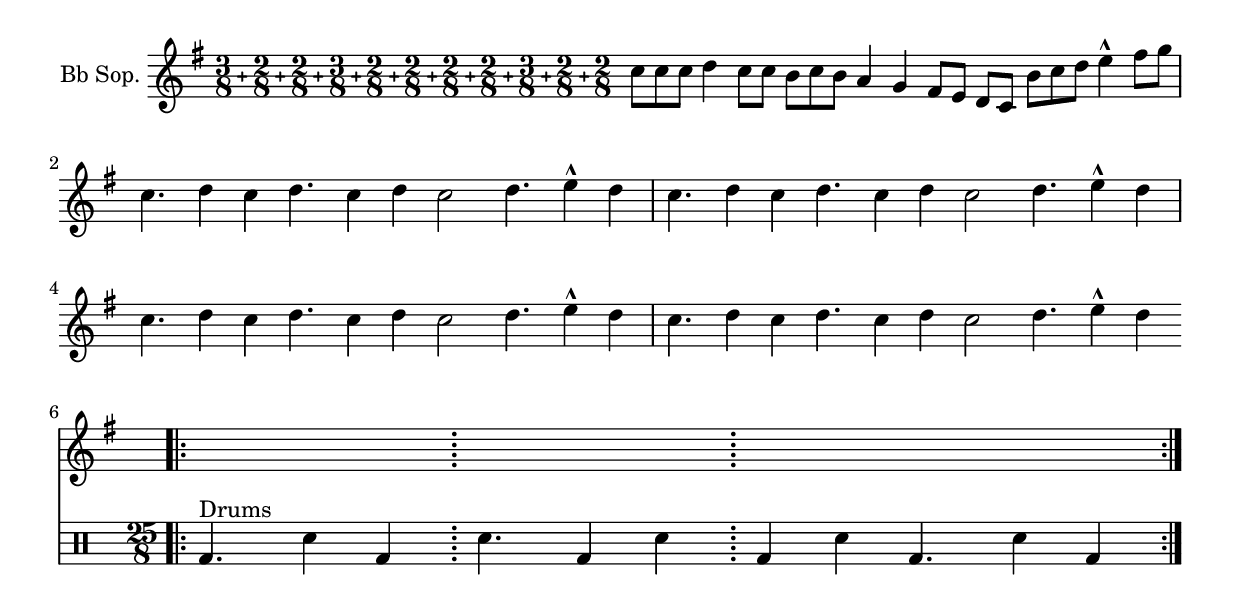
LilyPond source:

% DO NOT EDIT this file manually; it is automatically
% generated from Documentation/snippets/new
% Make any changes in Documentation/snippets/new/
% and then run scripts/auxiliar/makelsr.py
%
% This file is in the public domain.
%% Note: this file works from version 2.17.15
\version "2.18.0"

\header {
  lsrtags = "contemporary-notation, percussion, real-music, rhythms"

  texidoc = "
Though the polymetric time signature shown was not the most essential
item here, it has been included to show the beat of this piece (which
is the template of a real Balkan song!).

"
  doctitle = "Heavily customized polymetric time signatures"
} % begin verbatim


melody = \relative c'' {
  \set Staff.instrumentName = #"Bb Sop."
  \key g \major
  \compoundMeter #'((3 8) (2 8) (2 8) (3 8) (2 8) (2 8)
                    (2 8) (2 8) (3 8) (2 8) (2 8))
  c8 c c d4 c8 c b c b a4 g fis8 e d c b' c d e4-^ fis8 g \break
  c,4. d4 c4 d4. c4 d c2 d4. e4-^ d4
  c4. d4 c4 d4. c4 d c2 d4. e4-^ d4 \break
  c4. d4 c4 d4. c4 d c2 d4. e4-^ d4
  c4. d4 c4 d4. c4 d c2 d4. e4-^ d4 \break
}

drum = \new DrumStaff \drummode {
  \bar ".|:" bd4.^\markup { Drums } sn4 bd \bar ";" sn4.
  bd4 sn \bar ";" bd sn bd4. sn4 bd \bar ":|."
}

{
  \melody
  \drum
}
